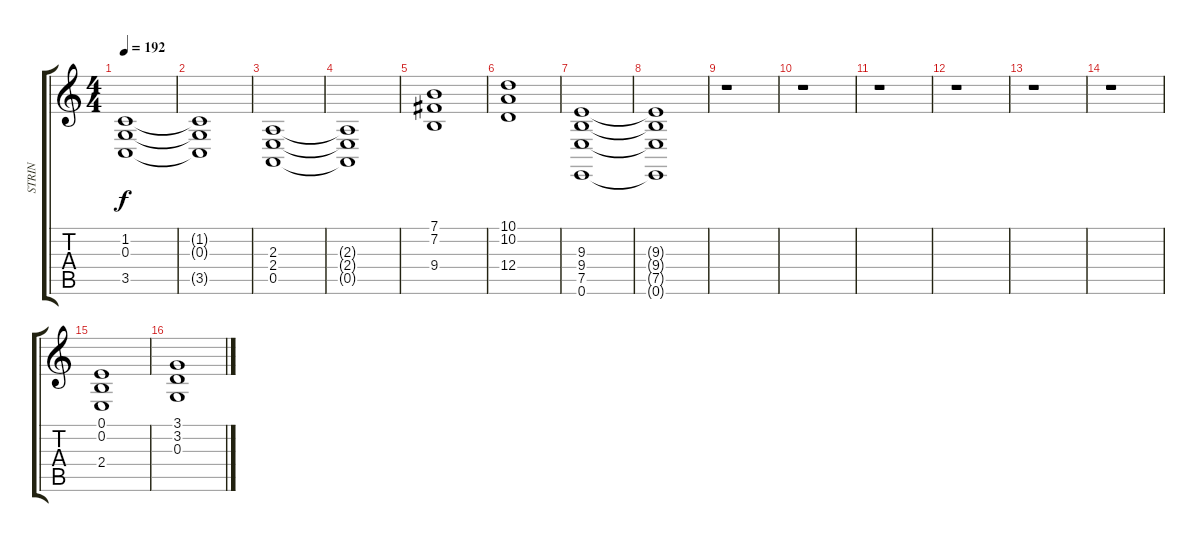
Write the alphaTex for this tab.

\track ("     STRING ENSEMBLE" "     STRIN") {instrument stringensemble2}
\staff {score tabs}
\tuning (E4 B3 G3 D3 A2 E2) {hide}
\ts (4 4)
\tempo 192
\clef g2
\ks c
(1.2 0.3 3.5).1{dy f} |
(1.2{t} 0.3{t} 3.5{t}).1 |
(2.3 2.4 0.5).1 |
(2.3{t} 2.4{t} 0.5{t}).1 |
(7.1 7.2 9.4).1 |
(10.1 10.2 12.4).1 |
(9.3 9.4 7.5 0.6).1 |
(9.3{t} 9.4{t} 7.5{t} 0.6{t}).1 |
r.1 |
r.1 |
r.1 |
r.1 |
r.1 |
r.1 |
(0.1 0.2 2.4).1 |
(3.1 3.2 0.3).1
